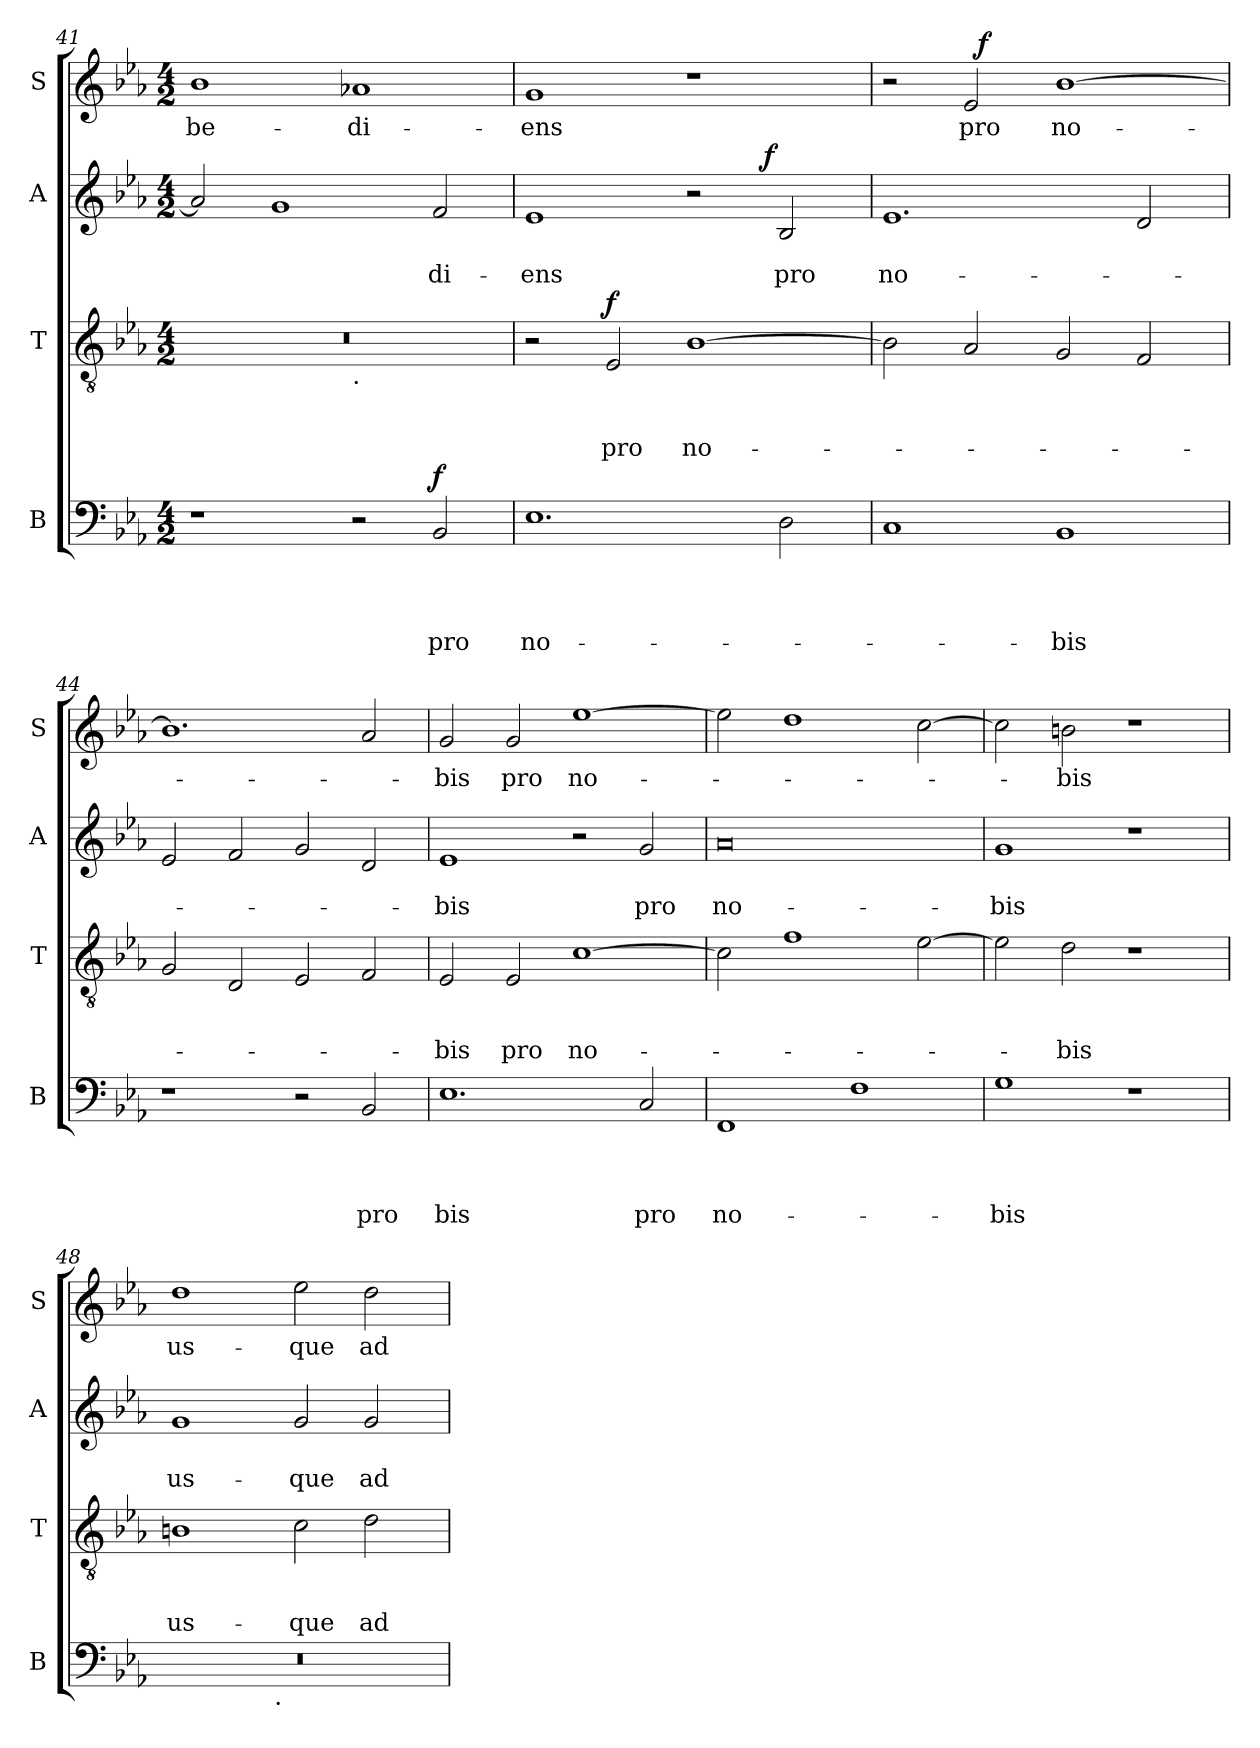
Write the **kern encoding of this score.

**kern	**text	**text	**text	**text	**dynam	**kern	**text	**text	**text	**dynam	**kern	**text	**text	**dynam	**kern	**text	**dynam
*part4	*part4	*part4	*part4	*part4	*part4	*part3	*part3	*part3	*part3	*part3	*part2	*part2	*part2	*part2	*part1	*part1	*part1
*staff4	*staff4	*staff4	*staff4	*staff4	*staff4	*staff3	*staff3	*staff3	*staff3	*staff3	*staff2	*staff2	*staff2	*staff2	*staff1	*staff1	*staff1
*I"B	*	*	*	*	*	*I"T	*	*	*	*	*I"A	*	*	*	*I"S	*	*
*I'B	*	*	*	*	*	*I'T	*	*	*	*	*I'A	*	*	*	*I'S	*	*
*clefF4	*	*	*	*	*	*clefGv2	*	*	*	*	*clefG2	*	*	*	*clefG2	*	*
*k[b-e-a-]	*	*	*	*	*	*k[b-e-a-]	*	*	*	*	*k[b-e-a-]	*	*	*	*k[b-e-a-]	*	*
*E-:	*	*	*	*	*	*E-:	*	*	*	*	*E-:	*	*	*	*E-:	*	*
*M4/2	*	*	*	*	*	*M4/2	*	*	*	*	*M4/2	*	*	*	*M4/2	*	*
=41	=41	=41	=41	=41	=41	=41	=41	=41	=41	=41	=41	=41	=41	=41	=41	=41	=41
!	!	!	!	!	!	!	!	!	!	!	!	!	!	!	!	!LO:LY:b	!
*	*	*	*	*	*	*^	*	*	*	*	*	*	*	*	*	*	*
1r	.	.	.	.	.	0r	1ryy	.	.	.	.	2a-/]	.	.	.	1b-	-be-	.
.	.	.	.	.	.	.	.	.	.	.	.	1g	.	.	.	.	.	.
!	!	!	!	!	!	!	!LO:TX:b:t=.	!	!	!	!	!	!	!	!	!	!	!
!	!	!	!	!	!	!	!	!	!	!	!	!	!	!	!	!	!LO:LY:b	!
2r	.	.	.	.	.	.	1ryy	.	.	.	.	.	.	.	.	1a-X	-di-	.
!	!	!	!	!LO:LY:b	!LO:DY:a	!	!	!	!	!	!	!	!	!LO:LY:b	!	!	!	!
2BB-/	.	.	.	pro	f	.	.	.	.	.	.	2f/	.	-di-	.	.	.	.
=42	=42	=42	=42	=42	=42	=42	=42	=42	=42	=42	=42	=42	=42	=42	=42	=42	=42	=42
!	!	!	!	!LO:LY:b	!	!	!	!	!	!	!	!	!	!LO:LY:b	!	!	!LO:LY:b	!
*	*	*	*	*	*	*v	*v	*	*	*	*	*^	*	*	*	*	*	*
1.E-	.	.	.	no-	.	2r	.	.	.	.	1e-	1ryy	.	-ens	.	1g	-ens	.
!	!	!	!	!	!	!	!	!	!LO:LY:b	!LO:DY:a	!	!	!	!	!	!	!	!
.	.	.	.	.	.	2E-/	.	.	pro	f	.	.	.	.	.	.	.	.
!	!	!	!	!	!	!	!	!	!LO:LY:b	!	!	!	!	!	!	!	!	!
.	.	.	.	.	.	[>1B-	.	.	no-	.	2r	4...ryy	.	.	.	1r	.	.
!	!	!	!	!	!	!	!	!	!	!	!	!	!	!	!LO:DY:a	!	!	!
.	.	.	.	.	.	.	.	.	.	.	.	2ryy	.	.	f	.	.	.
!	!	!	!	!	!	!	!	!	!	!	!	!	!	!LO:LY:b	!	!	!	!
2D\	.	.	.	.	.	.	.	.	.	.	2B-/	.	.	pro	.	.	.	.
.	.	.	.	.	.	.	.	.	.	.	.	32ryy	.	.	.	.	.	.
=43	=43	=43	=43	=43	=43	=43	=43	=43	=43	=43	=43	=43	=43	=43	=43	=43	=43	=43
!	!	!	!	!	!	!	!	!	!	!	!	!	!	!LO:LY:b	!	!	!	!
*	*	*	*	*	*	*	*	*	*	*	*v	*v	*	*	*	*^	*	*
1C	.	.	.	.	.	2B-\]	.	.	.	.	1.e-	.	no-	.	2r	2ryy	.	.
!	!	!	!	!	!	!	!	!	!	!	!	!	!	!	!	!	!LO:LY:b	!
.	.	.	.	.	.	2A-/	.	.	.	.	.	.	.	.	2e-/	32ryy	pro	.
!	!	!	!	!	!	!	!	!	!	!	!	!	!	!	!	!	!	!LO:DY:a
.	.	.	.	.	.	.	.	.	.	.	.	.	.	.	.	1ryy	.	f
!	!	!	!	!LO:LY:b	!	!	!	!	!	!	!	!	!	!	!	!	!LO:LY:b	!
1BB-	.	.	.	-bis	.	2G/	.	.	.	.	.	.	.	.	[>1b-	.	no-	.
.	.	.	.	.	.	2F/	.	.	.	.	2d/	.	.	.	.	.	.	.
.	.	.	.	.	.	.	.	.	.	.	.	.	.	.	.	4...ryy	.	.
*	*	*	*	*	*	*	*	*	*	*	*	*	*	*	*v	*v	*	*
=44	=44	=44	=44	=44	=44	=44	=44	=44	=44	=44	=44	=44	=44	=44	=44	=44	=44
1r	.	.	.	.	.	2G/	.	.	.	.	2e-/	.	.	.	1.b-]	.	.
.	.	.	.	.	.	2D/	.	.	.	.	2f/	.	.	.	.	.	.
2r	.	.	.	.	.	2E-/	.	.	.	.	2g/	.	.	.	.	.	.
!	!	!	!	!LO:LY:b	!	!	!	!	!	!	!	!	!	!	!	!	!
2BB-/	.	.	.	pro	.	2F/	.	.	.	.	2d/	.	.	.	2a-/	.	.
!!LO:LB:g=z
=45	=45	=45	=45	=45	=45	=45	=45	=45	=45	=45	=45	=45	=45	=45	=45	=45	=45
!	!	!	!	!LO:LY:b	!	!	!	!	!LO:LY:b	!	!	!	!LO:LY:b	!	!	!LO:LY:b	!
1.E-	.	.	.	bis	.	2E-/	.	.	-bis	.	1e-	.	-bis	.	2g/	-bis	.
!	!	!	!	!	!	!	!	!	!LO:LY:b	!	!	!	!	!	!	!LO:LY:b	!
.	.	.	.	.	.	2E-/	.	.	pro	.	.	.	.	.	2g/	pro	.
!	!	!	!	!	!	!	!	!	!LO:LY:b	!	!	!	!	!	!	!LO:LY:b	!
.	.	.	.	.	.	[>1c	.	.	no-	.	2r	.	.	.	[>1ee-	no-	.
!	!	!	!	!LO:LY:b	!	!	!	!	!	!	!	!	!LO:LY:b	!	!	!	!
2C/	.	.	.	pro	.	.	.	.	.	.	2g/	.	pro	.	.	.	.
=46	=46	=46	=46	=46	=46	=46	=46	=46	=46	=46	=46	=46	=46	=46	=46	=46	=46
!	!	!	!	!LO:LY:b	!	!	!	!	!	!	!	!	!LO:LY:b	!	!	!	!
1FF	.	.	.	no-	.	2c\]	.	.	.	.	0a-	.	no-	.	2ee-\]	.	.
.	.	.	.	.	.	1f	.	.	.	.	.	.	.	.	1dd	.	.
1F	.	.	.	.	.	.	.	.	.	.	.	.	.	.	.	.	.
.	.	.	.	.	.	[>2e-\	.	.	.	.	.	.	.	.	[>2cc\	.	.
=47	=47	=47	=47	=47	=47	=47	=47	=47	=47	=47	=47	=47	=47	=47	=47	=47	=47
!	!	!	!	!LO:LY:b	!	!	!	!	!	!	!	!	!LO:LY:b	!	!	!	!
1G	.	.	.	-bis	.	2e-\]	.	.	.	.	1g	.	-bis	.	2cc\]	.	.
!	!	!	!	!	!	!	!	!	!LO:LY:b	!	!	!	!	!	!	!LO:LY:b	!
.	.	.	.	.	.	2d\	.	.	-bis	.	.	.	.	.	2bn\	-bis	.
1r	.	.	.	.	.	1r	.	.	.	.	1r	.	.	.	1r	.	.
=48	=48	=48	=48	=48	=48	=48	=48	=48	=48	=48	=48	=48	=48	=48	=48	=48	=48
!	!	!	!	!	!	!	!	!	!LO:LY:b	!	!	!	!LO:LY:b	!	!	!LO:LY:b	!
*^	*	*	*	*	*	*	*	*	*	*	*	*	*	*	*	*	*
0r	2...ryy	.	.	.	.	.	1Bn	.	.	us-	.	1g	.	us-	.	1dd	us-	.
!	!LO:TX:b:t=.	!	!	!	!	!	!	!	!	!	!	!	!	!	!	!	!	!
.	1ryy	.	.	.	.	.	.	.	.	.	.	.	.	.	.	.	.	.
!	!	!	!	!	!	!	!	!	!	!LO:LY:b	!	!	!	!LO:LY:b	!	!	!LO:LY:b	!
.	.	.	.	.	.	.	2c\	.	.	-que	.	2g/	.	-que	.	2ee-\	-que	.
!	!	!	!	!	!	!	!	!	!	!LO:LY:b	!	!	!	!LO:LY:b	!	!	!LO:LY:b	!
.	.	.	.	.	.	.	2d\	.	.	ad	.	2g/	.	ad	.	2dd\	ad	.
.	16ryy	.	.	.	.	.	.	.	.	.	.	.	.	.	.	.	.	.
*v	*v	*	*	*	*	*	*	*	*	*	*	*	*	*	*	*	*	*
=	=	=	=	=	=	=	=	=	=	=	=	=	=	=	=	=	=
*-	*-	*-	*-	*-	*-	*-	*-	*-	*-	*-	*-	*-	*-	*-	*-	*-	*-
